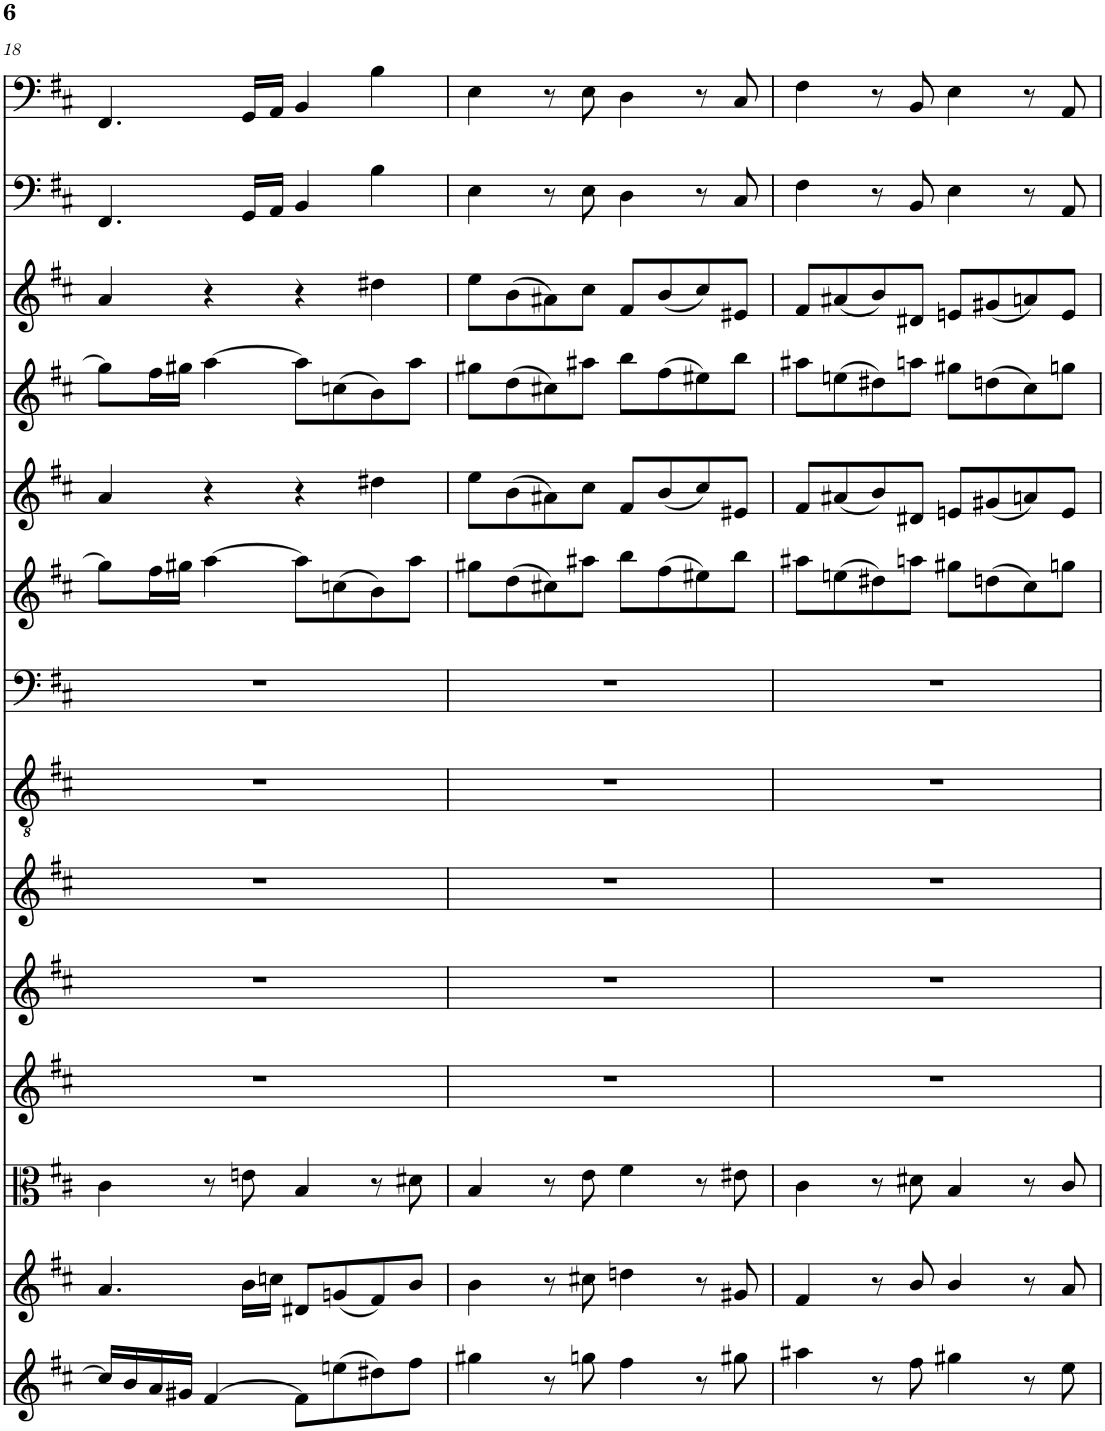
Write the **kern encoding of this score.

**kern	**kern	**kern	**kern	**kern	**kern	**kern	**kern	**kern	**kern	**kern	**kern	**kern	**kern
*part14	*part13	*part12	*part11	*part10	*part9	*part8	*part7	*part6	*part5	*part4	*part3	*part2	*part1
*staff14	*staff13	*staff12	*staff11	*staff10	*staff9	*staff8	*staff7	*staff6	*staff5	*staff4	*staff3	*staff2	*staff1
*I"Piano	*I"Piano	*I"Piano	*I"Piano	*I"Piano	*I"Piano	*I"Piano	*I"Piano	*I"Piano	*I"Piano	*I"Piano	*I"Piano	*I"Piano	*I"Piano
*I'Pno	*I'Pno	*I'Pno	*I'Pno	*I'Pno	*I'Pno	*I'Pno	*I'Pno	*I'Pno	*I'Pno	*I'Pno	*I'Pno	*I'Pno	*I'Pno
!!LO:PB:g=z
*clefG2	*clefG2	*clefC3	*clefG2	*clefG2	*clefG2	*clefGv2	*clefF4	*clefG2	*clefG2	*clefG2	*clefG2	*clefF4	*clefF4
*k[f#c#]	*k[f#c#]	*k[f#c#]	*k[f#c#]	*k[f#c#]	*k[f#c#]	*k[f#c#]	*k[f#c#]	*k[f#c#]	*k[f#c#]	*k[f#c#]	*k[f#c#]	*k[f#c#]	*k[f#c#]
*b:	*b:	*b:	*b:	*b:	*b:	*b:	*b:	*b:	*b:	*b:	*b:	*b:	*b:
*M4/4	*M4/4	*M4/4	*M4/4	*M4/4	*M4/4	*M4/4	*M4/4	*M4/4	*M4/4	*M4/4	*M4/4	*M4/4	*M4/4
=18	=18	=18	=18	=18	=18	=18	=18	=18	=18	=18	=18	=18	=18
16cc#/LL]	4.a/	4c#\	1r	1r	1r	1r	1r	8gg#\L]	4a/	8gg#\L]	4a/	4.FF#/	4.FF#/
16b/	.	.	.	.	.	.	.	.	.	.	.	.	.
16a/	.	.	.	.	.	.	.	16ff#\L	.	16ff#\L	.	.	.
16g#X/JJ	.	.	.	.	.	.	.	16gg#X\JJ	.	16gg#X\JJ	.	.	.
[4f#/	.	8r	.	.	.	.	.	[4aa\	4r	[4aa\	4r	.	.
.	16b\LL	8en\	.	.	.	.	.	.	.	.	.	16GG/LL	16GG/LL
.	16ccn\JJ	.	.	.	.	.	.	.	.	.	.	16AA/JJ	16AA/JJ
8f#\L]	8d#X/L	4B/	.	.	.	.	.	8aa\L]	4r	8aa\L]	4r	4BB/	4BB/
(8een\	(8gn/	.	.	.	.	.	.	(8ccn\	.	(8ccn\	.	.	.
8dd#X\)	8f#/)	8r	.	.	.	.	.	8b\)	4dd#X\	8b\)	4dd#X\	4B\	4B\
8ff#\J	8b/J	8d#X\	.	.	.	.	.	8aa\J	.	8aa\J	.	.	.
=19	=19	=19	=19	=19	=19	=19	=19	=19	=19	=19	=19	=19	=19
4gg#X\	4b\	4B/	1r	1r	1r	1r	1r	8gg#X\L	8ee\L	8gg#X\L	8ee\L	4E\	4E\
.	.	.	.	.	.	.	.	(8dd\	(8b\	(8dd\	(8b\	.	.
8r	8r	8r	.	.	.	.	.	8cc#X\)	8a#X\)	8cc#X\)	8a#X\)	8r	8r
8ggn\	8cc#X\	8e\	.	.	.	.	.	8aa#X\J	8cc#\J	8aa#X\J	8cc#\J	8E\	8E\
4ff#\	4ddn\	4f#\	.	.	.	.	.	8bb\L	8f#/L	8bb\L	8f#/L	4D\	4D\
.	.	.	.	.	.	.	.	(8ff#\	(8b/	(8ff#\	(8b/	.	.
8r	8r	8r	.	.	.	.	.	8ee#X\)	8cc#/)	8ee#X\)	8cc#/)	8r	8r
8gg#X\	8g#X/	8e#X\	.	.	.	.	.	8bb\J	8e#X/J	8bb\J	8e#X/J	8C#/	8C#/
=20	=20	=20	=20	=20	=20	=20	=20	=20	=20	=20	=20	=20	=20
4aa#X\	4f#/	4c#\	1r	1r	1r	1r	1r	8aa#X\L	8f#/L	8aa#X\L	8f#/L	4F#\	4F#\
.	.	.	.	.	.	.	.	(8een\	(8a#X/	(8een\	(8a#X/	.	.
8r	8r	8r	.	.	.	.	.	8dd#X\)	8b/)	8dd#X\)	8b/)	8r	8r
8ff#\	8b/	8d#X\	.	.	.	.	.	8aan\J	8d#X/J	8aan\J	8d#X/J	8BB/	8BB/
4gg#X\	4b/	4B/	.	.	.	.	.	8gg#X\L	8en/L	8gg#X\L	8en/L	4E\	4E\
.	.	.	.	.	.	.	.	(8ddn\	(8g#X/	(8ddn\	(8g#X/	.	.
8r	8r	8r	.	.	.	.	.	8cc#\)	8an/)	8cc#\)	8an/)	8r	8r
8ee\	8a/	8c#/	.	.	.	.	.	8ggn\J	8e/J	8ggn\J	8e/J	8AA/	8AA/
=	=	=	=	=	=	=	=	=	=	=	=	=	=
*-	*-	*-	*-	*-	*-	*-	*-	*-	*-	*-	*-	*-	*-
